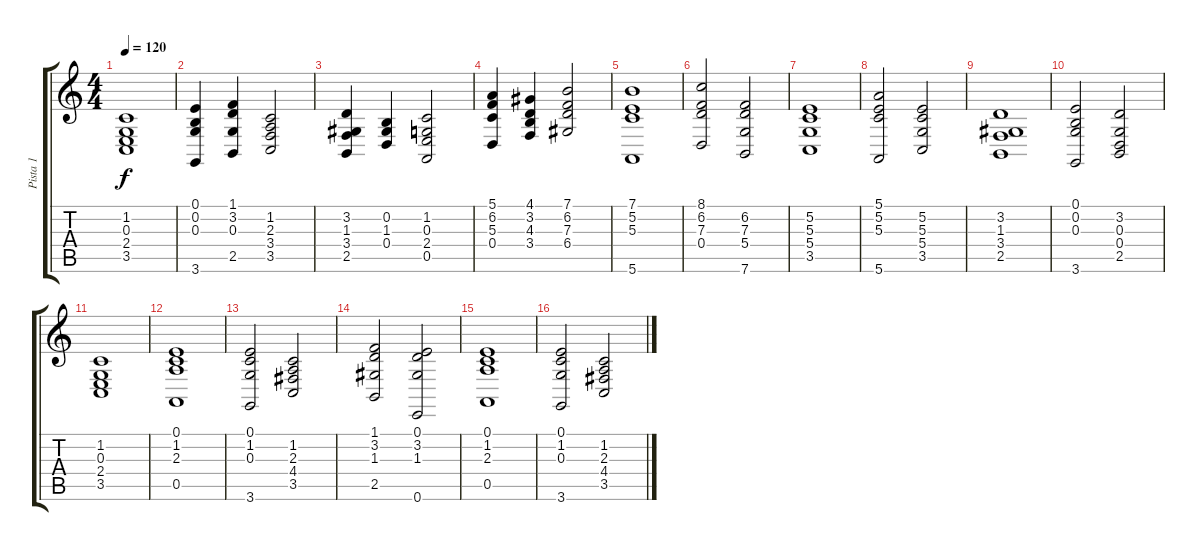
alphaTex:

\track ("Pista 1" "Pista 1") {instrument stringensemble1}
\staff {score tabs}
\tuning (E4 B3 G3 D3 A2 E2) {hide}
\ts (4 4)
\tempo 120
\clef g2
\ks c
(1.2 0.3 2.4 3.5).1{dy f} |
(0.1 0.2 0.3 3.6).4 (1.1 3.2 0.3 2.5).4 (1.2 2.3 3.4 3.5).2 |
(3.2 1.3 3.4 2.5).4 (0.2 1.3 0.4).4 (1.2 0.3 2.4 0.5).2 |
(5.1 6.2 5.3 0.4).4 (4.1 3.2 4.3 3.4).4 (7.1 6.2 7.3 6.4).2 |
(7.1 5.2 5.3 5.6).1 |
(8.1 6.2 7.3 0.4).2 (6.2 7.3 5.4 7.6).2 |
(5.2 5.3 5.4 3.5).1 |
(5.1 5.2 5.3 5.6).2 (5.2 5.3 5.4 3.5).2 |
(3.2 1.3 3.4 2.5).1 |
(0.1 0.2 0.3 3.6).2 (3.2 0.3 0.4 2.5).2 |
(1.2 0.3 2.4 3.5).1 |
(0.1 1.2 2.3 0.5).1 |
(0.1 1.2 0.3 3.6).2 (1.2 2.3 4.4 3.5).2 |
(1.1 3.2 1.3 2.5).2 (0.1 3.2 1.3 0.6).2 |
(0.1 1.2 2.3 0.5).1 |
(0.1 1.2 0.3 3.6).2 (1.2 2.3 4.4 3.5).2
